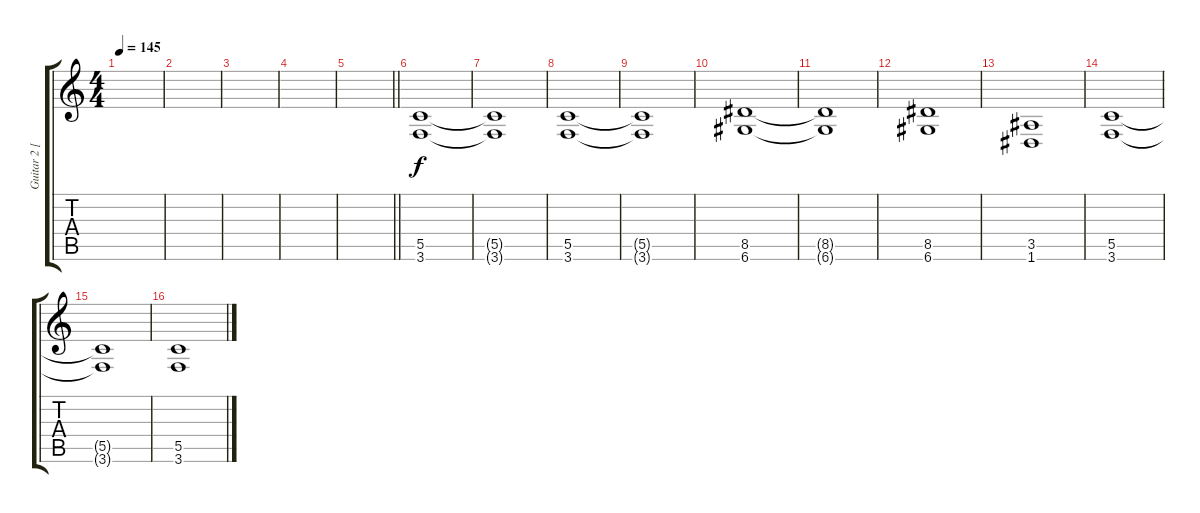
\track ("Guitar 2 [Rhythm]" "Guitar 2 [") {instrument distortionguitar}
\staff {score tabs}
\tuning (D4 A3 F3 C3 G2 D2) {hide}
\ts (4 4)
\tempo 145
\clef g2
\ks c
|
|
|
|
\barLineRight lightlight
|
(5.5 3.6).1{volume 14 balance 0} |
(5.5{t} 3.6{t}).1 |
(5.5 3.6).1 |
(5.5{t} 3.6{t}).1 |
(8.5 6.6).1 |
(8.5{t} 6.6{t}).1 |
(8.5 6.6).1 |
(3.5 1.6).1 |
(5.5 3.6).1 |
(5.5{t} 3.6{t}).1 |
(5.5 3.6).1
